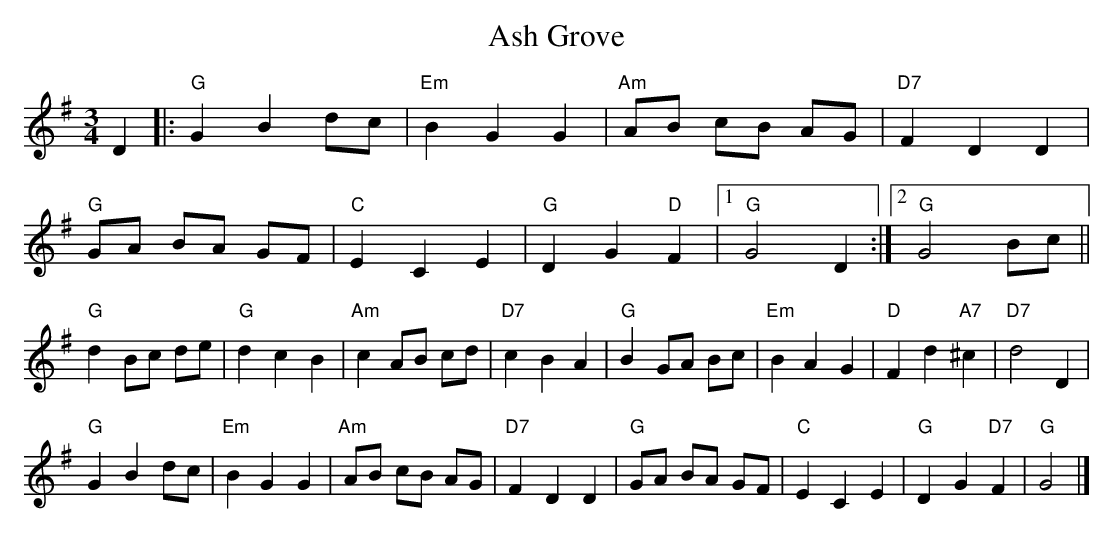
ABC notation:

X:1
T:Ash Grove
M:3/4
L:1/8
K:G
D2|:"G"G2 B2 dc|"Em"B2 G2 G2|"Am"AB cB AG|"D7"F2 D2 D2|
"G"GA BA GF|"C"E2 C2 E2|"G"D2 G2"D" F2|1"G"G4 D2:|2"G"G4 Bc||
"G"d2 Bc de|"G"d2 c2 B2|"Am"c2 AB cd|"D7"c2 B2 A2|
"G"B2 GA Bc|"Em"B2 A2 G2|"D"F2 d2 "A7"^c2|"D7"d4  D2|!
"G"G2 B2 dc|"Em"B2 G2 G2|"Am"AB cB AG|"D7"F2 D2 D2|
"G"GA BA GF|"C"E2 C2 E2|"G"D2 G2 "D7"F2|"G"G4|]
